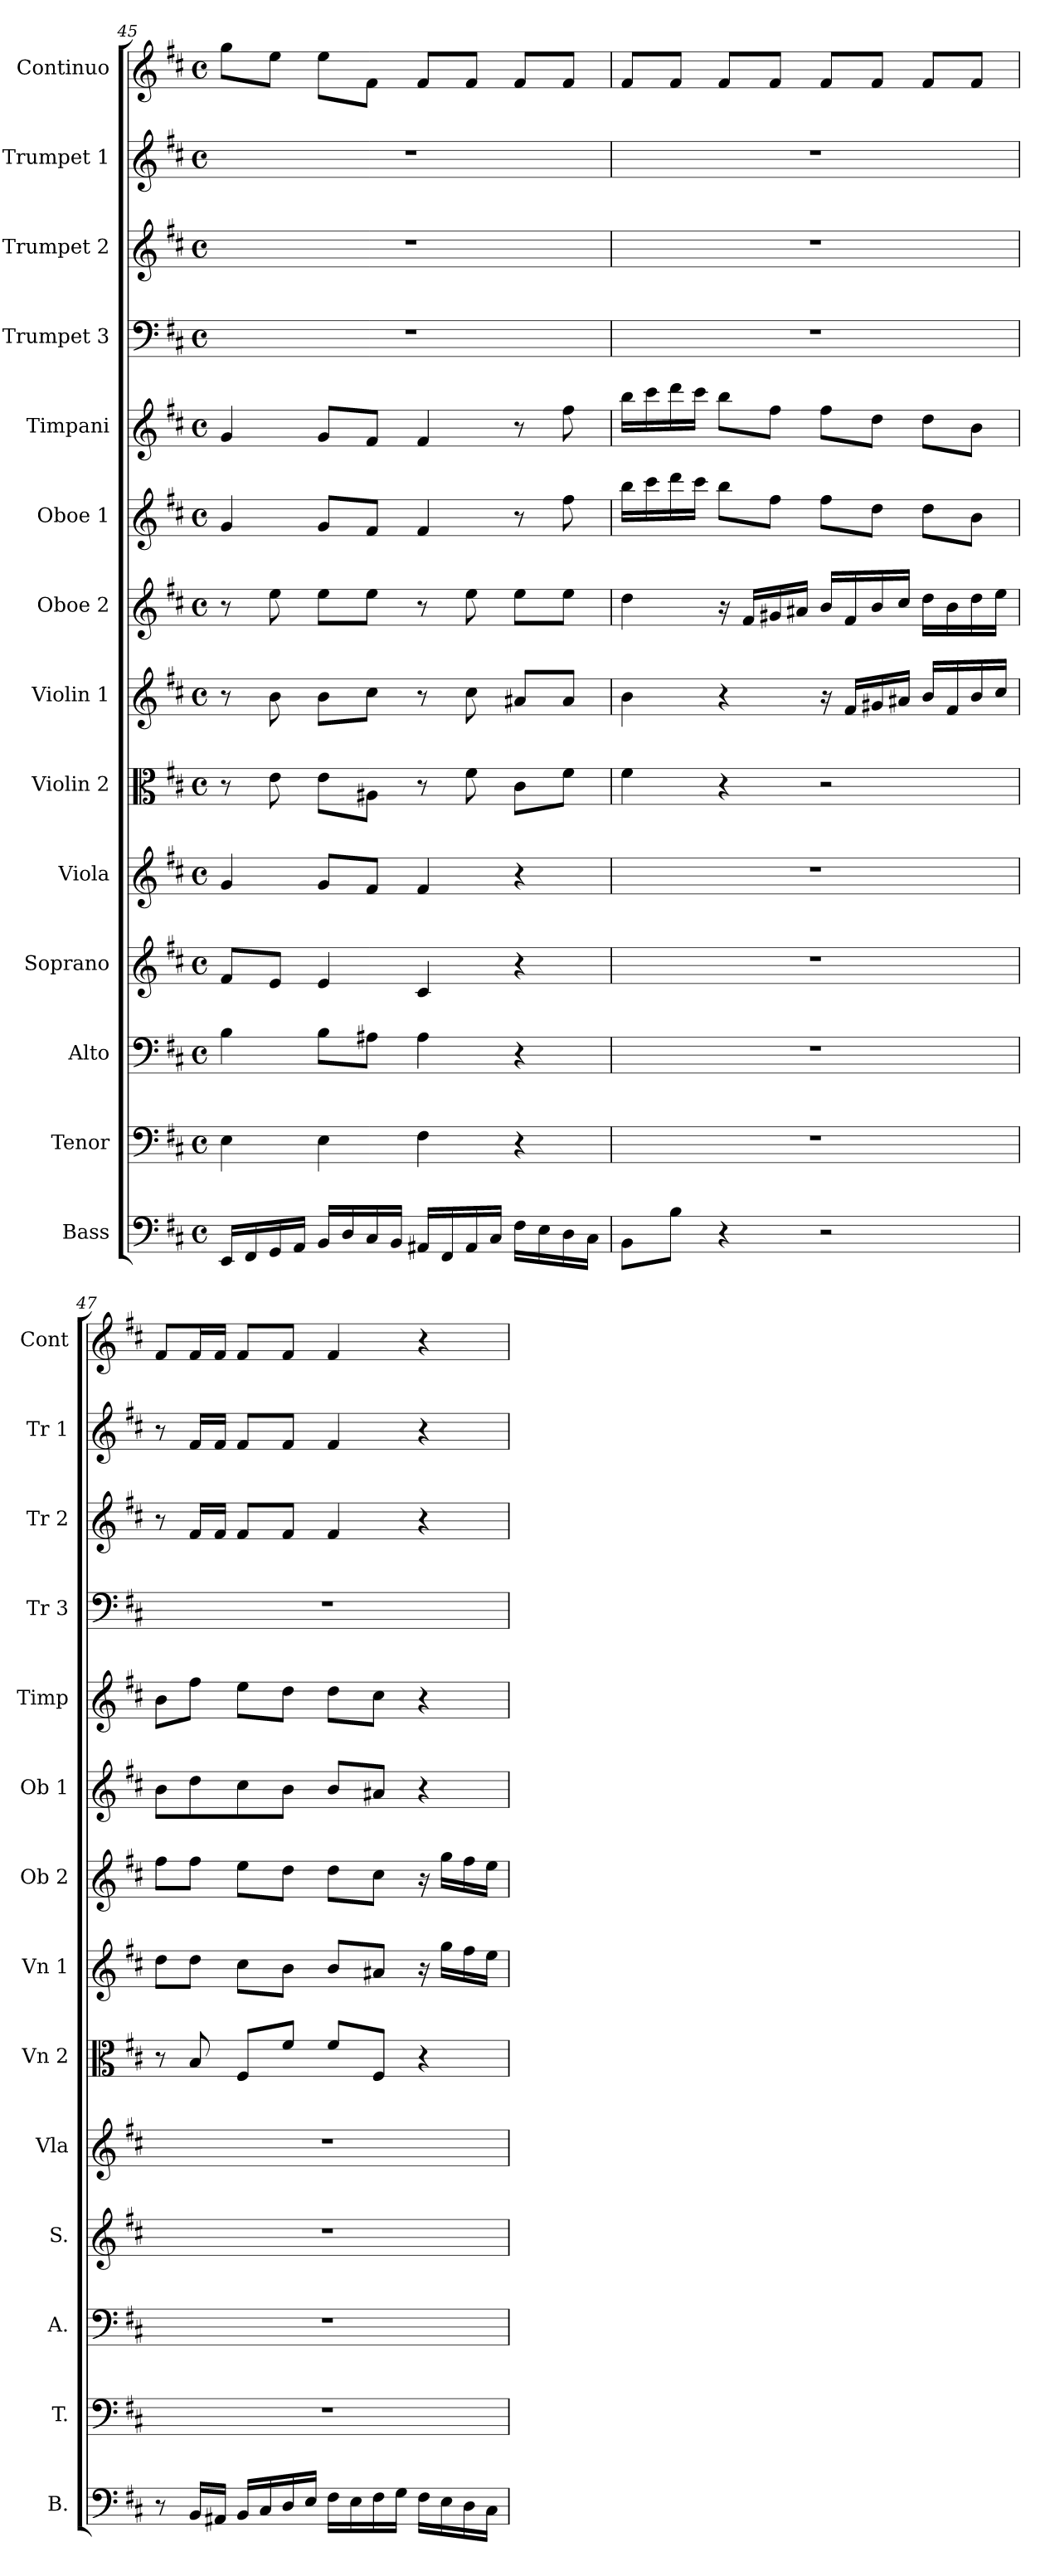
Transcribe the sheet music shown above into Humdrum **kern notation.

**kern	**kern	**kern	**kern	**kern	**kern	**kern	**kern	**kern	**kern	**kern	**kern	**kern	**kern
*part14	*part13	*part12	*part11	*part10	*part9	*part8	*part7	*part6	*part5	*part4	*part3	*part2	*part1
*staff14	*staff13	*staff12	*staff11	*staff10	*staff9	*staff8	*staff7	*staff6	*staff5	*staff4	*staff3	*staff2	*staff1
*I"Bass	*I"Tenor	*I"Alto	*I"Soprano	*I"Viola	*I"Violin 2	*I"Violin 1	*I"Oboe 2	*I"Oboe 1	*I"Timpani	*I"Trumpet 3	*I"Trumpet 2	*I"Trumpet 1	*I"Continuo
*I'B.	*I'T.	*I'A.	*I'S.	*I'Vla	*I'Vn 2	*I'Vn 1	*I'Ob 2	*I'Ob 1	*I'Timp	*I'Tr 3	*I'Tr 2	*I'Tr 1	*I'Cont
!!LO:PB:g=z
*clefF4	*clefF4	*clefF4	*clefG2	*clefG2	*clefC3	*clefG2	*clefG2	*clefG2	*clefG2	*clefF4	*clefG2	*clefG2	*clefG2
*	*	*	*	*	*	*	*	*	*	*	*ITrd1c2	*ITrd1c2	*ITrd1c2
*k[f#c#]	*k[f#c#]	*k[f#c#]	*k[f#c#]	*k[f#c#]	*k[f#c#]	*k[f#c#]	*k[f#c#]	*k[f#c#]	*k[f#c#]	*k[f#c#]	*k[]	*k[]	*k[]
*D:	*D:	*D:	*D:	*D:	*D:	*D:	*D:	*D:	*D:	*D:	*C:	*C:	*C:
*M4/4	*M4/4	*M4/4	*M4/4	*M4/4	*M4/4	*M4/4	*M4/4	*M4/4	*M4/4	*M4/4	*M4/4	*M4/4	*M4/4
*met(c)	*met(c)	*met(c)	*met(c)	*met(c)	*met(c)	*met(c)	*met(c)	*met(c)	*met(c)	*met(c)	*met(c)	*met(c)	*met(c)
=45	=45	=45	=45	=45	=45	=45	=45	=45	=45	=45	=45	=45	=45
16EE/LL	4E\	4B\	8f#/L	4g/	8r	8r	8r	4g/	4g/	1r	1r	1r	8ff\L
16FF#/	.	.	.	.	.	.	.	.	.	.	.	.	.
16GG/	.	.	8e/J	.	8e\	8b\	8ee\	.	.	.	.	.	8dd\J
16AA/JJ	.	.	.	.	.	.	.	.	.	.	.	.	.
16BB/LL	4E\	8B\L	4e/	8g/L	8e\L	8b\L	8ee\L	8g/L	8g/L	.	.	.	8dd\L
16D/	.	.	.	.	.	.	.	.	.	.	.	.	.
16C#/	.	8A#X\J	.	8f#/J	8A#X\J	8cc#\J	8ee\J	8f#/J	8f#/J	.	.	.	8e\J
16BB/JJ	.	.	.	.	.	.	.	.	.	.	.	.	.
16AA#X/LL	4F#\	4A#\	4c#/	4f#/	8r	8r	8r	4f#/	4f#/	.	.	.	8e/L
16FF#/	.	.	.	.	.	.	.	.	.	.	.	.	.
16AA#/	.	.	.	.	8f#\	8cc#\	8ee\	.	.	.	.	.	8e/J
16C#/JJ	.	.	.	.	.	.	.	.	.	.	.	.	.
16F#\LL	4r	4r	4r	4r	8c#\L	8a#X/L	8ee\L	8r	8r	.	.	.	8e/L
16E\	.	.	.	.	.	.	.	.	.	.	.	.	.
16D\	.	.	.	.	8f#\J	8a#/J	8ee\J	8ff#\	8ff#\	.	.	.	8e/J
16C#\JJ	.	.	.	.	.	.	.	.	.	.	.	.	.
=46	=46	=46	=46	=46	=46	=46	=46	=46	=46	=46	=46	=46	=46
8BB\L	1r	1r	1r	1r	4f#\	4b\	4dd\	16bb\LL	16bb\LL	1r	1r	1r	8e/L
.	.	.	.	.	.	.	.	16ccc#\	16ccc#\	.	.	.	.
8B\J	.	.	.	.	.	.	.	16ddd\	16ddd\	.	.	.	8e/J
.	.	.	.	.	.	.	.	16ccc#\JJ	16ccc#\JJ	.	.	.	.
4r	.	.	.	.	4r	4r	16r	8bb\L	8bb\L	.	.	.	8e/L
.	.	.	.	.	.	.	16f#/LL	.	.	.	.	.	.
.	.	.	.	.	.	.	16g#X/	8ff#\J	8ff#\J	.	.	.	8e/J
.	.	.	.	.	.	.	16a#X/JJ	.	.	.	.	.	.
2r	.	.	.	.	2r	16r	16b/LL	8ff#\L	8ff#\L	.	.	.	8e/L
.	.	.	.	.	.	16f#/LL	16f#/	.	.	.	.	.	.
.	.	.	.	.	.	16g#X/	16b/	8dd\J	8dd\J	.	.	.	8e/J
.	.	.	.	.	.	16a#X/JJ	16cc#/JJ	.	.	.	.	.	.
.	.	.	.	.	.	16b/LL	16dd\LL	8dd\L	8dd\L	.	.	.	8e/L
.	.	.	.	.	.	16f#/	16b\	.	.	.	.	.	.
.	.	.	.	.	.	16b/	16dd\	8b\J	8b\J	.	.	.	8e/J
.	.	.	.	.	.	16cc#/JJ	16ee\JJ	.	.	.	.	.	.
=47	=47	=47	=47	=47	=47	=47	=47	=47	=47	=47	=47	=47	=47
8r	1r	1r	1r	1r	8r	8dd\L	8ff#\L	8b\L	8b\L	1r	8r	8r	8e/L
16BB/LL	.	.	.	.	8B/	8dd\J	8ff#\J	8dd\	8ff#\J	.	16e/LL	16e/LL	16e/L
16AA#X/JJ	.	.	.	.	.	.	.	.	.	.	16e/JJ	16e/JJ	16e/JJ
16BB/LL	.	.	.	.	8F#/L	8cc#\L	8ee\L	8cc#\	8ee\L	.	8e/L	8e/L	8e/L
16C#/	.	.	.	.	.	.	.	.	.	.	.	.	.
16D/	.	.	.	.	8f#/J	8b\J	8dd\J	8b\J	8dd\J	.	8e/J	8e/J	8e/J
16E/JJ	.	.	.	.	.	.	.	.	.	.	.	.	.
16F#\LL	.	.	.	.	8f#/L	8b/L	8dd\L	8b/L	8dd\L	.	4e/	4e/	4e/
16E\	.	.	.	.	.	.	.	.	.	.	.	.	.
16F#\	.	.	.	.	8F#/J	8a#X/J	8cc#\J	8a#X/J	8cc#\J	.	.	.	.
16G\JJ	.	.	.	.	.	.	.	.	.	.	.	.	.
16F#\LL	.	.	.	.	4r	16r	16r	4r	4r	.	4r	4r	4r
16E\	.	.	.	.	.	16gg\LL	16gg\LL	.	.	.	.	.	.
16D\	.	.	.	.	.	16ff#\	16ff#\	.	.	.	.	.	.
16C#\JJ	.	.	.	.	.	16ee\JJ	16ee\JJ	.	.	.	.	.	.
=	=	=	=	=	=	=	=	=	=	=	=	=	=
*-	*-	*-	*-	*-	*-	*-	*-	*-	*-	*-	*-	*-	*-
